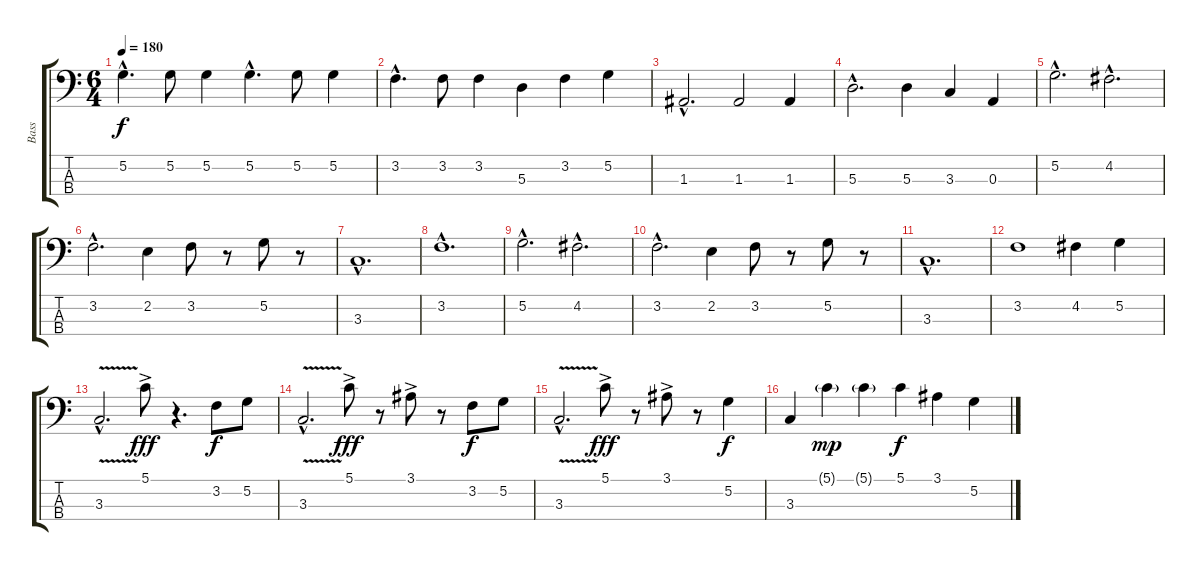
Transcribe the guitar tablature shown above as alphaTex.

\track ("Bass" "Bass") {instrument acousticbass}
\staff {score tabs}
\tuning (G2 D2 A1 E1) {hide}
\ts (6 4)
\tempo 180
\clef f4
\ks c
5.2{hac}.4{d dy f} 5.2.8 5.2.4 5.2{hac}.4{d} 5.2.8 5.2.4 |
3.2{hac}.4{d} 3.2.8 3.2.4 5.3.4 3.2.4 5.2.4 |
1.3{hac}.2{d} 1.3.2 1.3.4 |
5.3{hac}.2{d} 5.3.4 3.3.4 0.3.4 |
5.2{hac}.2{d} 4.2{hac}.2{d} |
3.2{hac}.2{d} 2.2.4 3.2.8 r.8 5.2.8 r.8 |
3.3{hac}.1{d} |
3.2{hac}.1{d} |
5.2{hac}.2{d} 4.2{hac}.2{d} |
3.2{hac}.2{d} 2.2.4 3.2.8 r.8 5.2.8 r.8 |
3.3{hac}.1{d} |
3.2.1 4.2.4 5.2.4 |
3.3{v hac}.2{d} 5.1{ac}.8{dy fff} r.4{d} 3.2.8{dy f} 5.2.8 |
3.3{v hac}.2{d} 5.1{ac}.8{dy fff} r.8 3.1{ac}.8 r.8 3.2.8{dy f} 5.2.8 |
3.3{v hac}.2{d} 5.1{ac}.8{dy fff} r.8 3.1{ac}.8 r.8 5.2.4{dy f} |
3.3.4 5.1{g}.4{dy mp} 5.1{g}.4 5.1.4{dy f} 3.1.4 5.2.4
